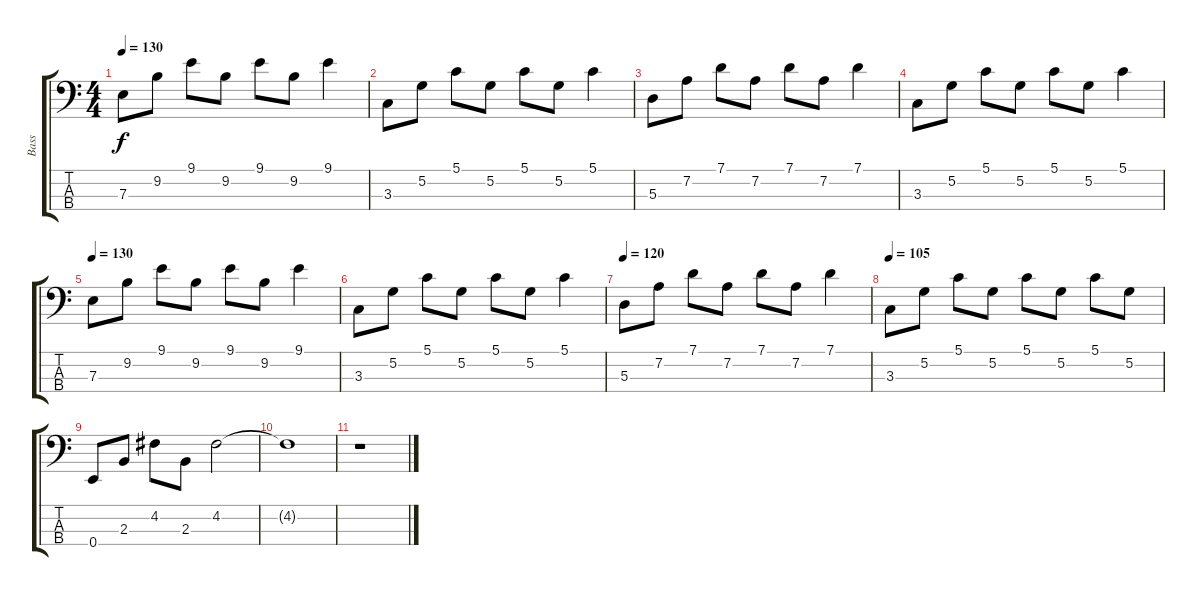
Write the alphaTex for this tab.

\track ("Bass" "Bass") {instrument electricbasspick}
\staff {score tabs}
\tuning (G2 D2 A1 E1) {hide}
\ts (4 4)
\tempo 130
\clef f4
\ks c
7.3.8{dy f} 9.2.8 9.1.8 9.2.8 9.1.8 9.2.8 9.1.4 |
3.3.8 5.2.8 5.1.8 5.2.8 5.1.8 5.2.8 5.1.4 |
5.3.8 7.2.8 7.1.8 7.2.8 7.1.8 7.2.8 7.1.4 |
3.3.8 5.2.8 5.1.8 5.2.8 5.1.8 5.2.8 5.1.4 |
\tempo 130
7.3.8 9.2.8 9.1.8 9.2.8 9.1.8 9.2.8 9.1.4 |
3.3.8 5.2.8 5.1.8 5.2.8 5.1.8 5.2.8 5.1.4 |
\tempo 120
5.3.8 7.2.8 7.1.8 7.2.8 7.1.8 7.2.8 7.1.4 |
\tempo 105
3.3.8 5.2.8 5.1.8 5.2.8 5.1.8 5.2.8 5.1.8 5.2.8 |
0.4.8 2.3.8 4.2.8 2.3.8 4.2.2 |
4.2{t}.1 |
r.1
